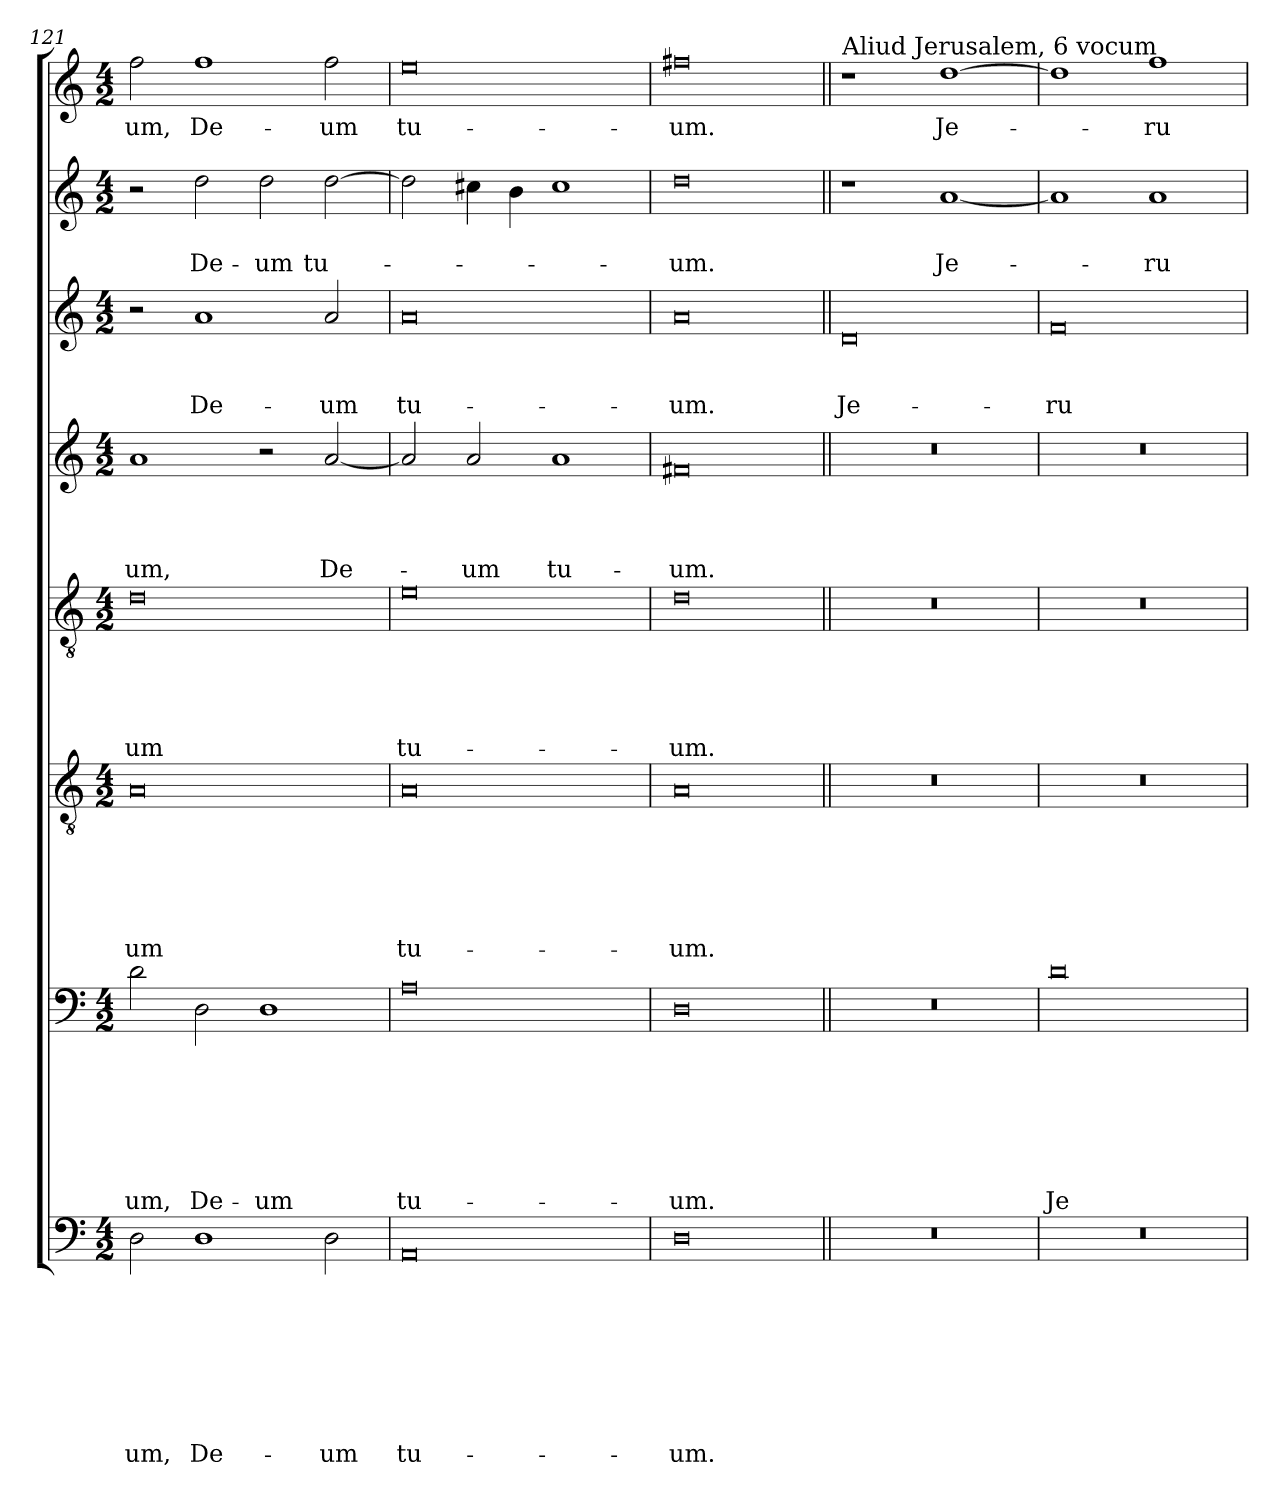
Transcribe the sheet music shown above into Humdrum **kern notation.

**kern	**text	**text	**text	**text	**text	**text	**text	**text	**kern	**text	**text	**text	**text	**text	**text	**text	**kern	**text	**text	**text	**text	**text	**text	**kern	**text	**text	**text	**text	**text	**kern	**text	**text	**text	**text	**kern	**text	**text	**text	**kern	**text	**text	**kern	**text
*part8	*part8	*part8	*part8	*part8	*part8	*part8	*part8	*part8	*part7	*part7	*part7	*part7	*part7	*part7	*part7	*part7	*part6	*part6	*part6	*part6	*part6	*part6	*part6	*part5	*part5	*part5	*part5	*part5	*part5	*part4	*part4	*part4	*part4	*part4	*part3	*part3	*part3	*part3	*part2	*part2	*part2	*part1	*part1
*staff8	*staff8	*staff8	*staff8	*staff8	*staff8	*staff8	*staff8	*staff8	*staff7	*staff7	*staff7	*staff7	*staff7	*staff7	*staff7	*staff7	*staff6	*staff6	*staff6	*staff6	*staff6	*staff6	*staff6	*staff5	*staff5	*staff5	*staff5	*staff5	*staff5	*staff4	*staff4	*staff4	*staff4	*staff4	*staff3	*staff3	*staff3	*staff3	*staff2	*staff2	*staff2	*staff1	*staff1
*clefF4	*	*	*	*	*	*	*	*	*clefF4	*	*	*	*	*	*	*	*clefGv2	*	*	*	*	*	*	*clefGv2	*	*	*	*	*	*clefG2	*	*	*	*	*clefG2	*	*	*	*clefG2	*	*	*clefG2	*
*k[]	*	*	*	*	*	*	*	*	*k[]	*	*	*	*	*	*	*	*k[]	*	*	*	*	*	*	*k[]	*	*	*	*	*	*k[]	*	*	*	*	*k[]	*	*	*	*k[]	*	*	*k[]	*
*a:	*	*	*	*	*	*	*	*	*a:	*	*	*	*	*	*	*	*a:	*	*	*	*	*	*	*a:	*	*	*	*	*	*a:	*	*	*	*	*a:	*	*	*	*a:	*	*	*a:	*
*M4/2	*	*	*	*	*	*	*	*	*M4/2	*	*	*	*	*	*	*	*M4/2	*	*	*	*	*	*	*M4/2	*	*	*	*	*	*M4/2	*	*	*	*	*M4/2	*	*	*	*M4/2	*	*	*M4/2	*
=121	=121	=121	=121	=121	=121	=121	=121	=121	=121	=121	=121	=121	=121	=121	=121	=121	=121	=121	=121	=121	=121	=121	=121	=121	=121	=121	=121	=121	=121	=121	=121	=121	=121	=121	=121	=121	=121	=121	=121	=121	=121	=121	=121
2D\	.	.	.	.	.	.	.	-um,	2d\	.	.	.	.	.	.	-um,	0A	.	.	.	.	.	-um	0d	.	.	.	.	-um	1a	.	.	.	-um,	2r	.	.	.	2r	.	.	2ff\	-um,
1D	.	.	.	.	.	.	.	De-	2D\	.	.	.	.	.	.	De-	.	.	.	.	.	.	.	.	.	.	.	.	.	.	.	.	.	.	1a	.	.	De-	2dd\	.	De-	1ff	De-
.	.	.	.	.	.	.	.	.	1D	.	.	.	.	.	.	-um	.	.	.	.	.	.	.	.	.	.	.	.	.	2r	.	.	.	.	.	.	.	.	2dd\	.	-um	.	.
2D\	.	.	.	.	.	.	.	-um	.	.	.	.	.	.	.	.	.	.	.	.	.	.	.	.	.	.	.	.	.	[2a/	.	.	.	De-	2a/	.	.	-um	[2dd\	.	tu-	2ff\	-um
=122	=122	=122	=122	=122	=122	=122	=122	=122	=122	=122	=122	=122	=122	=122	=122	=122	=122	=122	=122	=122	=122	=122	=122	=122	=122	=122	=122	=122	=122	=122	=122	=122	=122	=122	=122	=122	=122	=122	=122	=122	=122	=122	=122
0AA	.	.	.	.	.	.	.	tu-	0A	.	.	.	.	.	.	tu-	0A	.	.	.	.	.	tu-	0e	.	.	.	.	tu-	2a/]	.	.	.	.	0a	.	.	tu-	2dd\]	.	.	0ee	tu-
.	.	.	.	.	.	.	.	.	.	.	.	.	.	.	.	.	.	.	.	.	.	.	.	.	.	.	.	.	.	2a/	.	.	.	-um	.	.	.	.	4cc#X\	.	.	.	.
.	.	.	.	.	.	.	.	.	.	.	.	.	.	.	.	.	.	.	.	.	.	.	.	.	.	.	.	.	.	.	.	.	.	.	.	.	.	.	4b\	.	.	.	.
.	.	.	.	.	.	.	.	.	.	.	.	.	.	.	.	.	.	.	.	.	.	.	.	.	.	.	.	.	.	1a	.	.	.	tu-	.	.	.	.	1cc#	.	.	.	.
=123	=123	=123	=123	=123	=123	=123	=123	=123	=123	=123	=123	=123	=123	=123	=123	=123	=123	=123	=123	=123	=123	=123	=123	=123	=123	=123	=123	=123	=123	=123	=123	=123	=123	=123	=123	=123	=123	=123	=123	=123	=123	=123	=123
0D	.	.	.	.	.	.	.	-um.	0D	.	.	.	.	.	.	-um.	0A	.	.	.	.	.	-um.	0d	.	.	.	.	-um.	0f#X	.	.	.	-um.	0a	.	.	-um.	0dd	.	-um.	0ff#X	-um.
!!LO:PB:g=z
=124||	=124||	=124||	=124||	=124||	=124||	=124||	=124||	=124||	=124||	=124||	=124||	=124||	=124||	=124||	=124||	=124||	=124||	=124||	=124||	=124||	=124||	=124||	=124||	=124||	=124||	=124||	=124||	=124||	=124||	=124||	=124||	=124||	=124||	=124||	=124||	=124||	=124||	=124||	=124||	=124||	=124||	=124||	=124||
!	!	!	!	!	!	!	!	!	!	!	!	!	!	!	!	!	!	!	!	!	!	!	!	!	!	!	!	!	!	!	!	!	!	!	!	!	!	!	!	!	!	!LO:TX:a:t=Aliud Jerusalem, 6 vocum	!
0r	.	.	.	.	.	.	.	.	0r	.	.	.	.	.	.	.	0r	.	.	.	.	.	.	0r	.	.	.	.	.	0r	.	.	.	.	0d	.	.	Je-	1r	.	.	1r	.
.	.	.	.	.	.	.	.	.	.	.	.	.	.	.	.	.	.	.	.	.	.	.	.	.	.	.	.	.	.	.	.	.	.	.	.	.	.	.	[1a	.	Je-	[1dd	Je-
=125	=125	=125	=125	=125	=125	=125	=125	=125	=125	=125	=125	=125	=125	=125	=125	=125	=125	=125	=125	=125	=125	=125	=125	=125	=125	=125	=125	=125	=125	=125	=125	=125	=125	=125	=125	=125	=125	=125	=125	=125	=125	=125	=125
0r	.	.	.	.	.	.	.	.	0d	.	.	.	.	.	.	Je-	0r	.	.	.	.	.	.	0r	.	.	.	.	.	0r	.	.	.	.	0f	.	.	-ru-	1a]	.	.	1dd]	.
.	.	.	.	.	.	.	.	.	.	.	.	.	.	.	.	.	.	.	.	.	.	.	.	.	.	.	.	.	.	.	.	.	.	.	.	.	.	.	1a	.	-ru-	1ff	-ru-
=	=	=	=	=	=	=	=	=	=	=	=	=	=	=	=	=	=	=	=	=	=	=	=	=	=	=	=	=	=	=	=	=	=	=	=	=	=	=	=	=	=	=	=
*-	*-	*-	*-	*-	*-	*-	*-	*-	*-	*-	*-	*-	*-	*-	*-	*-	*-	*-	*-	*-	*-	*-	*-	*-	*-	*-	*-	*-	*-	*-	*-	*-	*-	*-	*-	*-	*-	*-	*-	*-	*-	*-	*-
